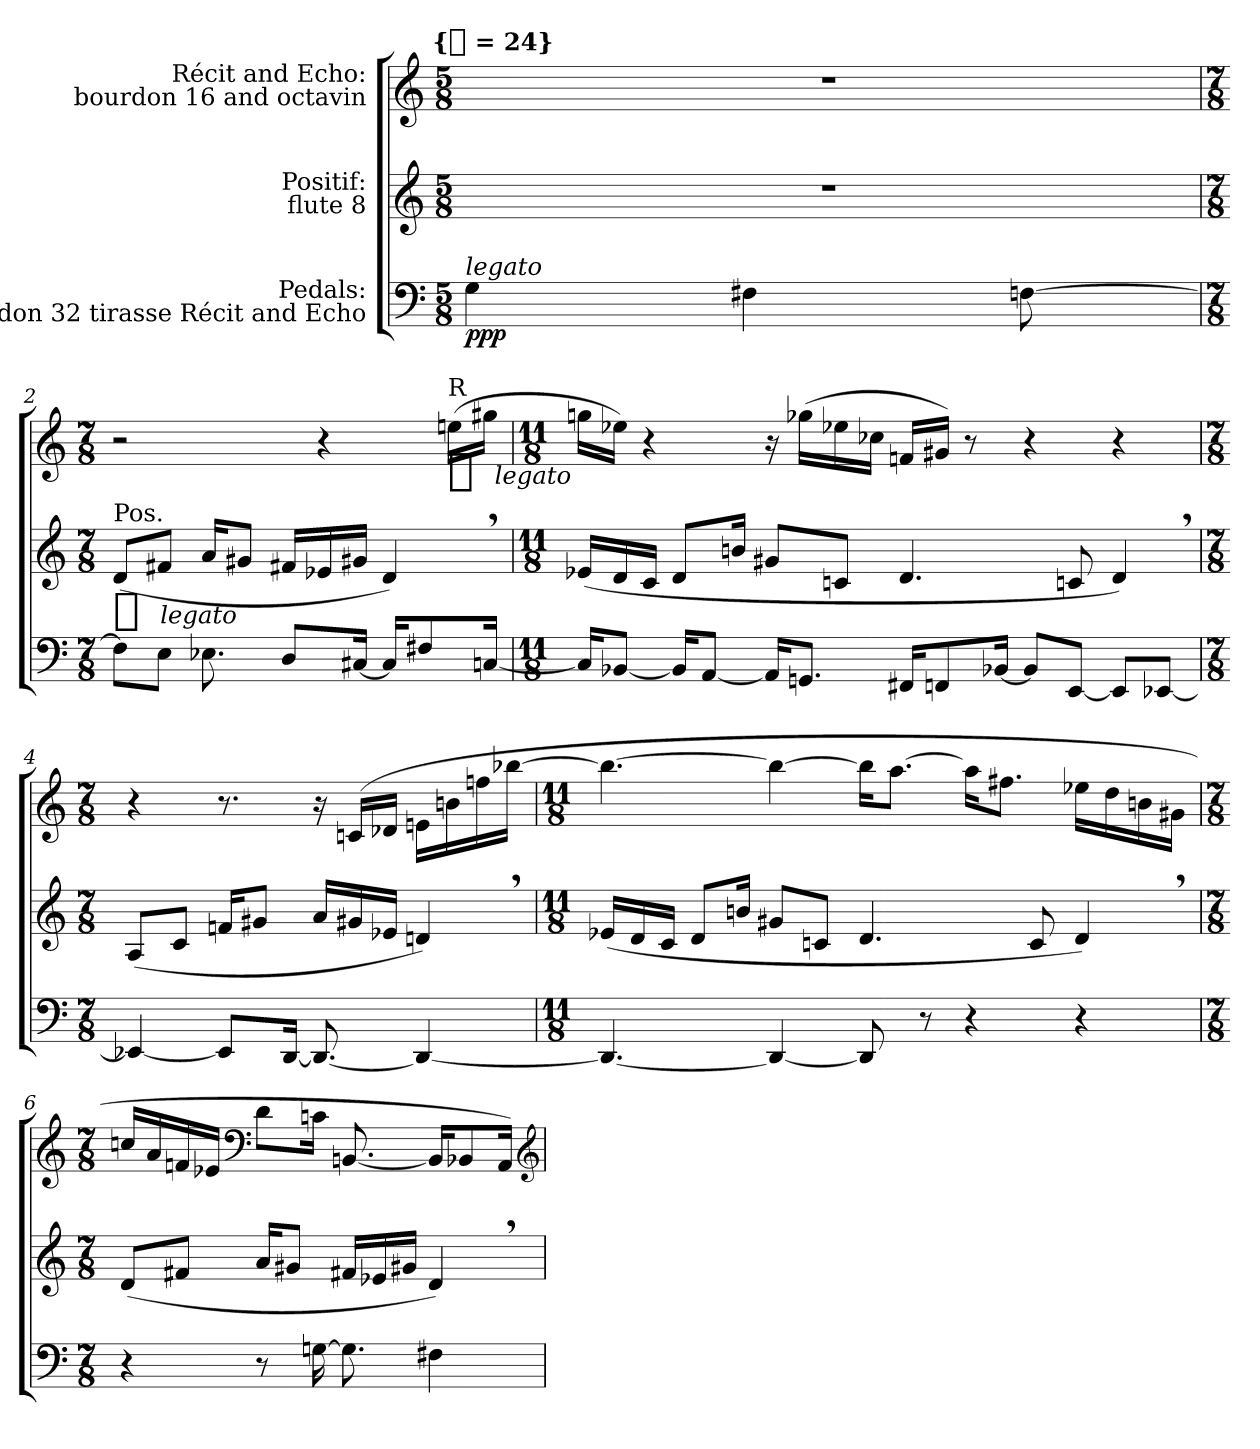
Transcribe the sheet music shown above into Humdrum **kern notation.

**kern	**dynam	**kern	**dynam	**kern	**dynam
*part3	*part3	*part2	*part2	*part1	*part1
*staff3	*staff3	*staff2	*staff2	*staff1	*staff1
*I"Pedals:\nbourdon 32 tirasse Récit and Echo	*	*I"Positif:\nflute 8	*	*I"Récit and Echo:\nbourdon 16 and octavin	*
*clefF4	*	*clefG2	*	*clefG2	*
*	*	*ITrd-7c-12	*	*ITrd-14c-24	*
!!LO:TX:omd:t={[8th] = 24}
*M5/8	*	*M5/8	*	*M5/8	*
*MM12	*	*MM12	*	*MM12	*
=1	=1	=1	=1	=1	=1
!LO:TX:a:i:t=legato	!	!	!	!	!
4G	ppp	8%5r	.	8%5r	.
4F#X	.	.	.	.	.
[8Fn	.	.	.	.	.
=2	=2	=2	=2	=2	=2
*M7/8	*	*M7/8	*	*M7/8	*
!	!	!LO:TX:a:t=Pos.	!	!	!
!	!	!	!LO:DY:t=%s legato	!	!
8FL]	.	(>8ddL	p	2r	.
8EJ	.	8ff#XJ	.	.	.
8.E-X	.	16aaKL	.	.	.
.	.	8gg#XJ	.	.	.
8DL	.	16ff#XLL	.	.	.
.	.	16ee-X	.	4r	.
[16C#XJk	.	16gg#XJJ	.	.	.
16C#/KL]	.	4dd,)	.	.	.
8F#X	.	.	.	.	.
!	!	!	!	!LO:TX:a:t=R	!
!	!	!	!	!	!LO:DY:t=%s legato
.	.	.	.	(16eeeenLL	ppp
[16CnJk	.	.	.	16gggg#XJJ	.
=3	=3	=3	=3	=3	=3
*M11/8	*	*M11/8	*	*M11/8	*
16CKL]	.	(>16ee-XLL	.	16ggggnLL	.
[8BB-XJ	.	16dd	.	16eeee-XJJ)	.
.	.	16ccJJ	.	4r	.
16BB-KL]	.	8ddL	.	.	.
[8AAJ	.	.	.	.	.
.	.	16bbnJk	.	.	.
16AAKL]	.	8gg#XL	.	16r	.
8.GGnJ	.	.	.	(16gggg-XLL	.
.	.	8ccnJ	.	16eeee-X	.
.	.	.	.	16cccc-XJJ	.
16FF#XKL	.	4.dd	.	16fffnLL	.
8FFn	.	.	.	16ggg#XJJ)	.
.	.	.	.	8r	.
[16BB-XJk	.	.	.	.	.
8BB-L]	.	.	.	4r	.
[8EEJ	.	8ccn	.	.	.
8EEL]	.	4dd,)	.	4r	.
[8EE-XJ	.	.	.	.	.
=4	=4	=4	=4	=4	=4
*M7/8	*	*M7/8	*	*M7/8	*
4EE-X_	.	(>8aL	.	4r	.
.	.	8ccJ	.	.	.
8EE-L]	.	16ffnKL	.	8.r	.
.	.	8gg#XJ	.	.	.
[16DDJk	.	.	.	.	.
8.DD_	.	16aaLL	.	16r	.
.	.	16gg#X	.	(16cccnLL	.
.	.	16ee-XJJ	.	16ddd-XJJ	.
4DD_	.	4ddn,)	.	16eeenLL	.
.	.	.	.	16bbbn	.
.	.	.	.	16ffffn	.
.	.	.	.	[16bbbb-XJJ	.
=5	=5	=5	=5	=5	=5
*M11/8	*	*M11/8	*	*M11/8	*
4.DD_	.	(>16ee-XLL	.	4.bbbb-_	.
.	.	16dd	.	.	.
.	.	16ccJJ	.	.	.
.	.	8ddL	.	.	.
.	.	16bbnJk	.	.	.
4DD_	.	8gg#XL	.	4bbbb-_	.
.	.	8ccnJ	.	.	.
8DD]	.	4.dd	.	16bbbb-KL]	.
.	.	.	.	[8.aaaaJ	.
8r	.	.	.	.	.
4r	.	.	.	16aaaaKL]	.
.	.	.	.	8.ffff#XJ	.
.	.	8cc	.	.	.
4r	.	4dd,)	.	16eeee-XLL	.
.	.	.	.	16dddd	.
.	.	.	.	16bbbn	.
.	.	.	.	16ggg#XJJ	.
=6	=6	=6	=6	=6	=6
*M7/8	*	*M7/8	*	*M7/8	*
4r	.	(>8ddL	.	16ccccnLL	.
.	.	.	.	16aaa	.
.	.	8ff#XJ	.	16fffn	.
.	.	.	.	16eee-XJJ	.
*	*	*	*	*clefF4	*
8r	.	16aaKL	.	8dddL	.
.	.	8gg#XJ	.	.	.
[16Gn	.	.	.	16cccnJk	.
8.G]	.	16ff#XLL	.	[8.bn	.
.	.	16ee-X	.	.	.
.	.	16gg#XJJ	.	.	.
4F#X	.	4dd,)	.	16bKL]	.
.	.	.	.	8b-X	.
.	.	.	.	16aJk)	.
*	*	*	*	*clefG2	*
=	=	=	=	=	=
*-	*-	*-	*-	*-	*-
